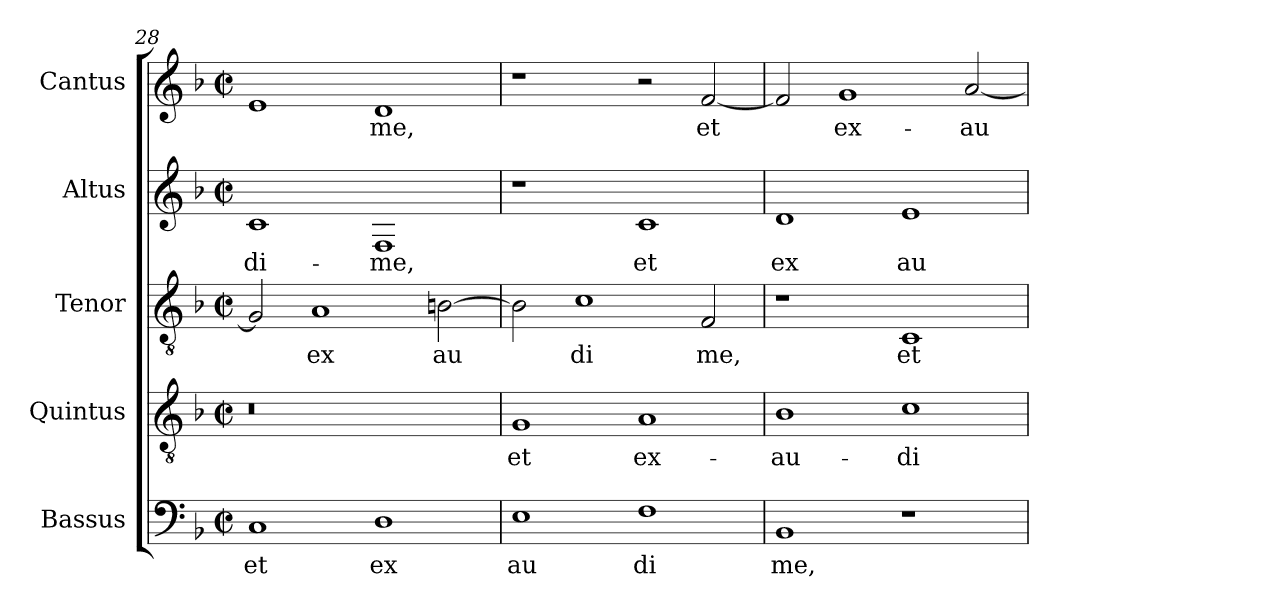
**kern	**text	**kern	**text	**kern	**text	**kern	**text	**kern	**text
*part5	*part5	*part4	*part4	*part3	*part3	*part2	*part2	*part1	*part1
*staff5	*staff5	*staff4	*staff4	*staff3	*staff3	*staff2	*staff2	*staff1	*staff1
*I"Bassus	*	*I"Quintus	*	*I"Tenor	*	*I"Altus	*	*I"Cantus	*
*clefF4	*	*clefGv2	*	*clefGv2	*	*clefG2	*	*clefG2	*
*k[b-]	*	*k[b-]	*	*k[b-]	*	*k[b-]	*	*k[b-]	*
*F:	*	*F:	*	*F:	*	*F:	*	*F:	*
*M2/2	*	*M2/2	*	*M2/2	*	*M2/2	*	*M2/2	*
*met(c|)	*	*met(c|)	*	*met(c|)	*	*met(c|)	*	*met(c|)	*
=28	=28	=28	=28	=28	=28	=28	=28	=28	=28
!	!LO:LY:b:cj	!	!	!	!LO:LY:b:cj	!	!LO:LY:b:cj	!	!LO:LY:b:cj
1C	et	0r	.	2G/]	.	1c	di-	1e	.
!	!	!	!	!	!LO:LY:b:cj	!	!	!	!
.	.	.	.	1A	ex	.	.	.	.
!	!LO:LY:b:cj	!	!	!	!	!	!LO:LY:b:cj	!	!LO:LY:b:cj
1D	ex	.	.	.	.	1F	-me,	1d	me,
!	!	!	!	!	!LO:LY:b:cj	!	!	!	!
.	.	.	.	[>2Bn\	au	.	.	.	.
=29	=29	=29	=29	=29	=29	=29	=29	=29	=29
!	!LO:LY:b:cj	!	!LO:LY:b:cj	!	!LO:LY:b:cj	!	!	!	!
1E	au	1G	et	2B\]	.	1r	.	1r	.
!	!	!	!	!	!LO:LY:b:cj	!	!	!	!
.	.	.	.	1c	di	.	.	.	.
!	!LO:LY:b:cj	!	!LO:LY:b:cj	!	!	!	!LO:LY:b:cj	!	!
1F	di	1A	ex-	.	.	1c	et	2r	.
!	!	!	!	!	!LO:LY:b:cj	!	!	!	!LO:LY:b:cj
.	.	.	.	2F/	me,	.	.	[<2f/	et
=30	=30	=30	=30	=30	=30	=30	=30	=30	=30
!	!LO:LY:b:cj	!	!LO:LY:b:cj	!	!	!	!LO:LY:b:cj	!	!LO:LY:b:cj
1BB-	me,	1B-	-au-	1r	.	1d	ex	2f/]	.
!	!	!	!	!	!	!	!	!	!LO:LY:b:cj
.	.	.	.	.	.	.	.	1g	ex-
!	!	!	!LO:LY:b:cj	!	!LO:LY:b:cj	!	!LO:LY:b:cj	!	!
1r	.	1c	-di	1C	et	1e	au	.	.
!	!	!	!	!	!	!	!	!	!LO:LY:b:cj
.	.	.	.	.	.	.	.	[<2a/	-au-
=	=	=	=	=	=	=	=	=	=
*-	*-	*-	*-	*-	*-	*-	*-	*-	*-
